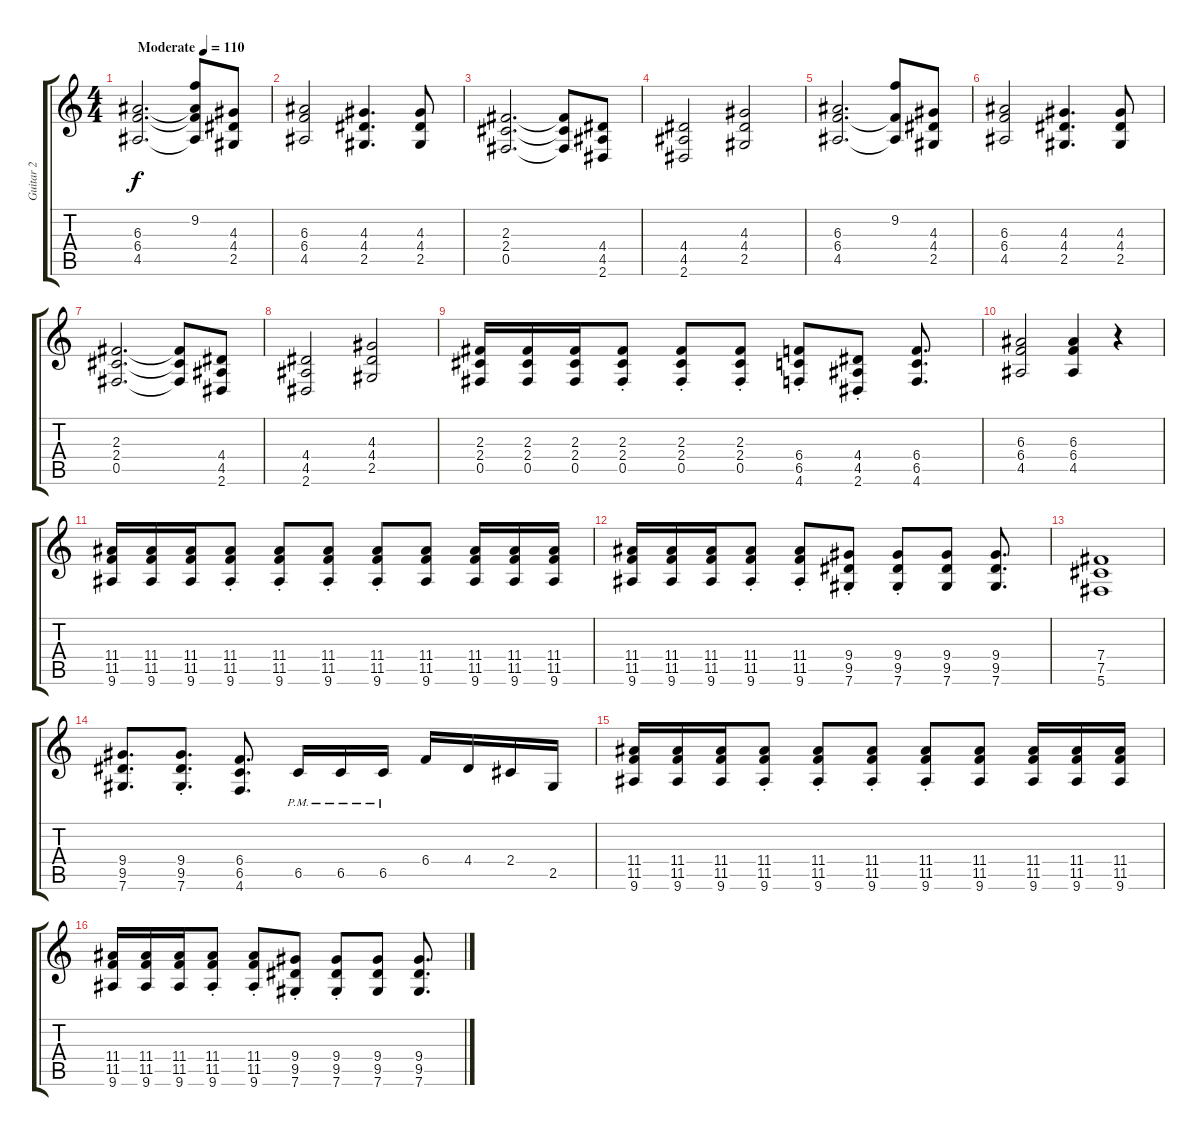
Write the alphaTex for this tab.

\track ("Guitar 2" "Guitar 2") {instrument distortionguitar}
\staff {score tabs}
\tuning (Db4 Ab3 E3 B2 Gb2 Db2) {hide}
\ts (4 4)
\tempo (110 "Moderate")
\clef g2
\ks c
(6.3 6.4 4.5).2{d dy f instrument distortionguitar} (9.2 6.3{t} 6.4{t} 4.5{t}).8 (4.3 4.4 2.5).8 |
(6.3 6.4 4.5).2 (4.3 4.4 2.5).4{d} (4.3 4.4 2.5).8 |
(2.3 2.4 0.5).2{d} (2.3{t} 2.4{t} 0.5{t}).8 (4.4 4.5 2.6).8 |
(4.4 4.5 2.6).2 (4.3 4.4 2.5).2 |
(6.3 6.4 4.5).2{d} (9.2 6.4{t} 4.5{t}).8 (4.3 4.4 2.5).8 |
(6.3 6.4 4.5).2 (4.3 4.4 2.5).4{d} (4.3 4.4 2.5).8 |
(2.3 2.4 0.5).2{d} (2.3{t} 2.4{t} 0.5{t}).8 (4.4 4.5 2.6).8 |
(4.4 4.5 2.6).2 (4.3 4.4 2.5).2 |
(2.3 2.4 0.5).16 (2.3 2.4 0.5).16 (2.3 2.4 0.5).16 (2.3{st} 2.4{st} 0.5{st}).8 (2.3{st} 2.4{st} 0.5{st}).8 (2.3{st} 2.4{st} 0.5{st}).8 (6.4{st} 6.5 4.6{st}).8 (4.4{st} 4.5{st} 2.6{st}).8 (6.4 6.5 4.6).8{d} |
(6.3 6.4 4.5).2 (6.3 6.4 4.5).4 r.4 |
(11.4 11.5 9.6).16 (11.4 11.5 9.6).16 (11.4 11.5 9.6).16 (11.4{st} 11.5{st} 9.6{st}).8 (11.4{st} 11.5{st} 9.6{st}).8 (11.4{st} 11.5{st} 9.6{st}).8 (11.4{st} 11.5{st} 9.6{st}).8 (11.4 11.5 9.6).8 (11.4 11.5 9.6).16 (11.4 11.5 9.6).16 (11.4 11.5 9.6).16 |
(11.4 11.5 9.6).16 (11.4 11.5 9.6).16 (11.4 11.5 9.6).16 (11.4{st} 11.5{st} 9.6{st}).8 (11.4{st} 11.5{st} 9.6{st}).8 (9.4{st} 9.5{st} 7.6{st}).8 (9.4{st} 9.5{st} 7.6{st}).8 (9.4 9.5 7.6).8 (9.4 9.5 7.6).8{d} |
(7.4 7.5 5.6).1 |
(9.4 9.5 7.6).8{d} (9.4{st} 9.5{st} 7.6{st}).8{d} (6.4 6.5 4.6).8{d} 6.5{pm}.16 6.5{pm}.16 6.5{pm}.16 6.4.16 4.4.16 2.4.16 2.5.16 |
(11.4 11.5 9.6).16 (11.4 11.5 9.6).16 (11.4 11.5 9.6).16 (11.4{st} 11.5{st} 9.6{st}).8 (11.4{st} 11.5{st} 9.6{st}).8 (11.4{st} 11.5{st} 9.6{st}).8 (11.4{st} 11.5{st} 9.6{st}).8 (11.4 11.5 9.6).8 (11.4 11.5 9.6).16 (11.4 11.5 9.6).16 (11.4 11.5 9.6).16 |
(11.4 11.5 9.6).16 (11.4 11.5 9.6).16 (11.4 11.5 9.6).16 (11.4{st} 11.5{st} 9.6{st}).8 (11.4{st} 11.5{st} 9.6{st}).8 (9.4{st} 9.5{st} 7.6{st}).8 (9.4{st} 9.5{st} 7.6{st}).8 (9.4 9.5 7.6).8 (9.4 9.5 7.6).8{d}
